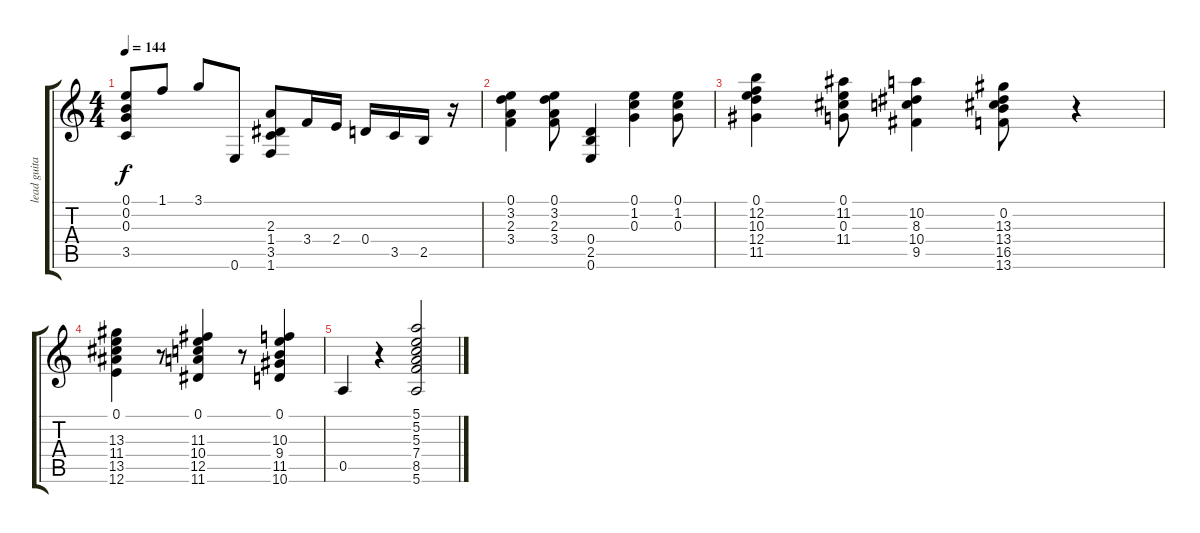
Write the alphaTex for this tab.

\track ("lead guitar" "lead guita") {instrument acousticguitarnylon}
\staff {score tabs}
\tuning (E4 B3 G3 D3 A2 E2) {hide}
\ts (4 4)
\tempo 144
\clef g2
\ks c
(0.1 0.2 0.3 3.5).8{dy f} 1.1.8 3.1.8 0.6.8 (2.3 1.4 3.5 1.6).8 3.4.16 2.4.16 0.4.16 3.5.16 2.5.16 r.16 |
(0.1 3.2 2.3 3.4).4 (0.1 3.2 2.3 3.4).8 (0.4 2.5 0.6).4 (0.1 1.2 0.3).4 (0.1 1.2 0.3).8 |
(0.1 12.2 10.3 12.4 11.5).4 (0.1 11.2 0.3 11.4).8 (10.2 8.3 10.4 9.5).4 (0.2 13.3 13.4 16.5 13.6).8 r.4 |
(0.1 13.3 11.4 13.5 12.6).4 r.8 (0.1 11.3 10.4 12.5 11.6).4 r.8 (0.1 10.3 9.4 11.5 10.6).4 |
0.5.4 r.4 (5.1 5.2 5.3 7.4 8.5 5.6).2
